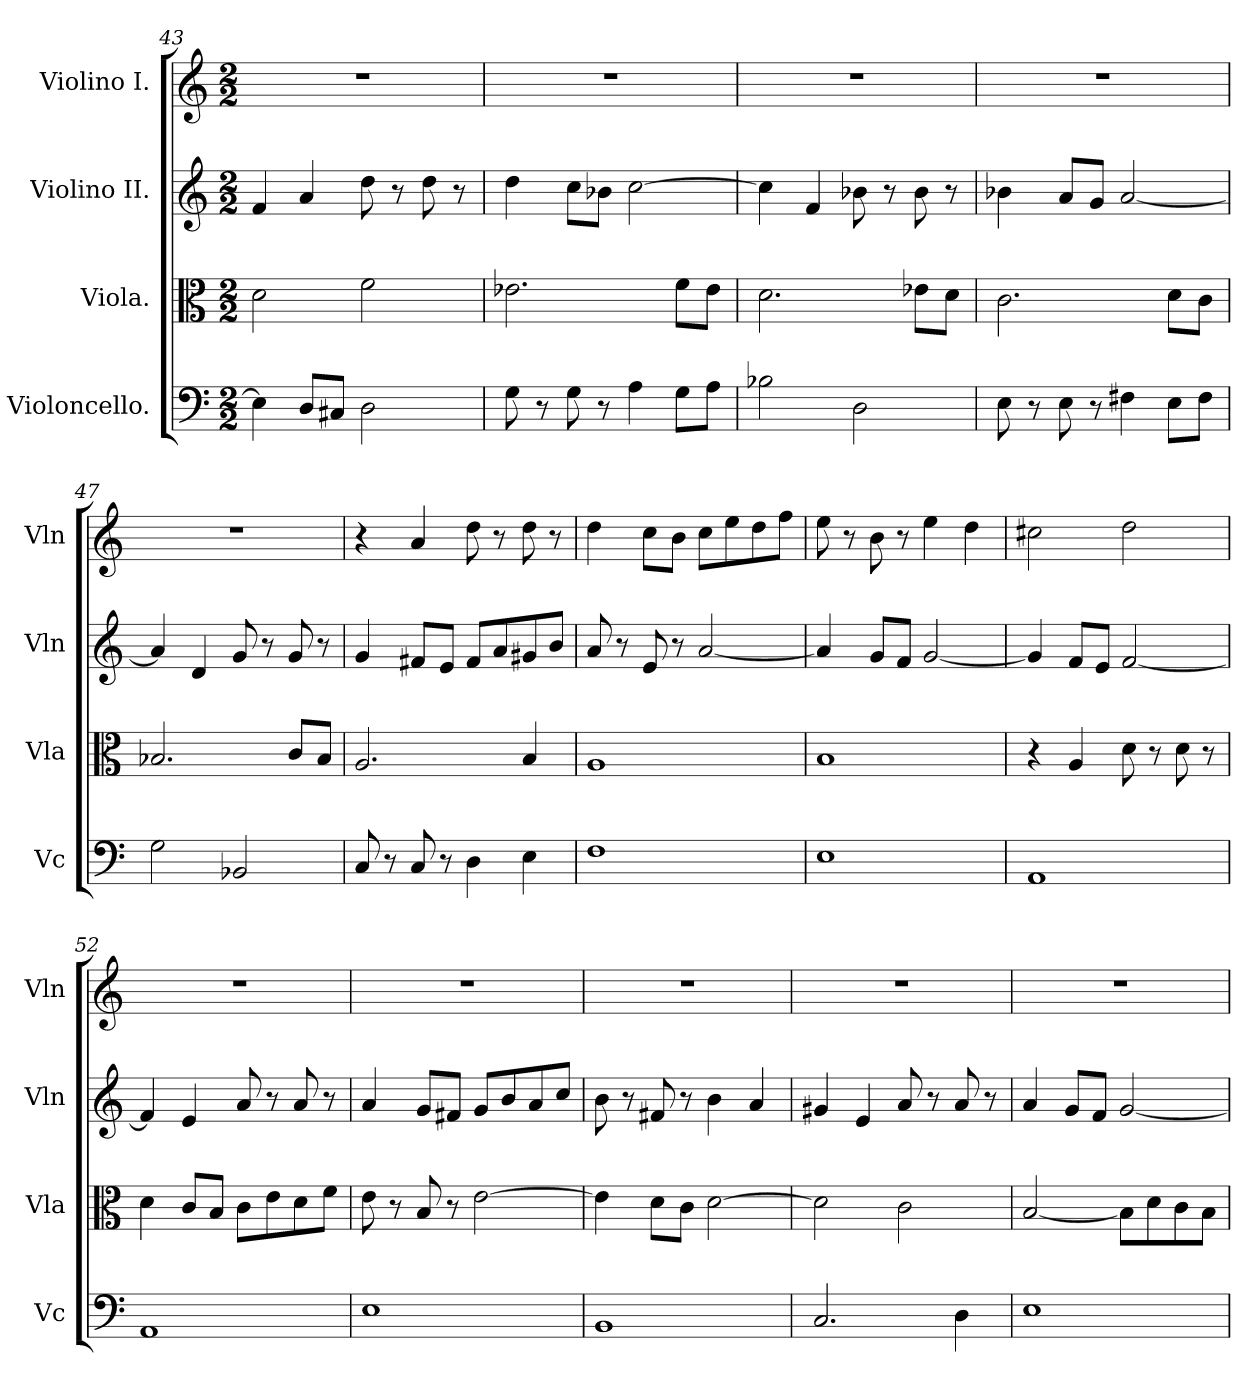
**kern	**kern	**kern	**kern
*part4	*part3	*part2	*part1
*staff4	*staff3	*staff2	*staff1
*I"Violoncello.	*I"Viola.	*I"Violino II.	*I"Violino I.
*I'Vc	*I'Vla	*I'Vln	*I'Vln
*clefF4	*clefC3	*clefG2	*clefG2
*k[]	*k[]	*k[]	*k[]
*M2/2	*M2/2	*M2/2	*M2/2
=43	=43	=43	=43
4E\]	2d\	4f/	1r
8D/L	.	4a/	.
8C#X/J	.	.	.
2D\	2f\	8dd\	.
.	.	8r	.
.	.	8dd\	.
.	.	8r	.
=44	=44	=44	=44
8G\	2.e-X\	4dd\	1r
8r	.	.	.
8G\	.	8cc\L	.
8r	.	8b-X\J	.
4A\	.	[2cc\	.
8G\L	8f\L	.	.
8A\J	8e-\J	.	.
=45	=45	=45	=45
2B-X\	2.d\	4cc\]	1r
.	.	4f/	.
2D\	.	8b-X\	.
.	.	8r	.
.	8e-X\L	8b-\	.
.	8d\J	8r	.
=46	=46	=46	=46
8E\	2.c\	4b-X\	1r
8r	.	.	.
8E\	.	8a/L	.
8r	.	8g/J	.
4F#X\	.	[2a/	.
8E\L	8d\L	.	.
8F#\J	8c\J	.	.
=47	=47	=47	=47
2G\	2.B-X/	4a/]	1r
.	.	4d/	.
2BB-X/	.	8g/	.
.	.	8r	.
.	8c/L	8g/	.
.	8B-/J	8r	.
=48	=48	=48	=48
8C/	2.A/	4g/	4r
8r	.	.	.
8C/	.	8f#X/L	4a/
8r	.	8e/J	.
4D\	.	8f#/L	8dd\
.	.	8a/	8r
4E\	4B/	8g#X/	8dd\
.	.	8b/J	8r
=49	=49	=49	=49
1F	1A	8a/	4dd\
.	.	8r	.
.	.	8e/	8cc\L
.	.	8r	8b\J
.	.	[2a/	8cc\L
.	.	.	8ee\
.	.	.	8dd\
.	.	.	8ff\J
=50	=50	=50	=50
1E	1B	4a/]	8ee\
.	.	.	8r
.	.	8g/L	8b\
.	.	8f/J	8r
.	.	[2g/	4ee\
.	.	.	4dd\
=51	=51	=51	=51
1AA	4r	4g/]	2cc#X\
.	4A/	8f/L	.
.	.	8e/J	.
.	8d\	[2f/	2dd\
.	8r	.	.
.	8d\	.	.
.	8r	.	.
=52	=52	=52	=52
1AA	4d\	4f/]	1r
.	8c/L	4e/	.
.	8B/J	.	.
.	8c\L	8a/	.
.	8e\	8r	.
.	8d\	8a/	.
.	8f\J	8r	.
=53	=53	=53	=53
1E	8e\	4a/	1r
.	8r	.	.
.	8B/	8g/L	.
.	8r	8f#X/J	.
.	[2e\	8g/L	.
.	.	8b/	.
.	.	8a/	.
.	.	8cc/J	.
=54	=54	=54	=54
1BB	4e\]	8b\	1r
.	.	8r	.
.	8d\L	8f#X/	.
.	8c\J	8r	.
.	[2d\	4b\	.
.	.	4a/	.
=55	=55	=55	=55
2.C/	2d\]	4g#X/	1r
.	.	4e/	.
.	2c\	8a/	.
.	.	8r	.
4D\	.	8a/	.
.	.	8r	.
=56	=56	=56	=56
1E	[2B/	4a/	1r
.	.	8g/L	.
.	.	8f/J	.
.	8B\L]	[2g/	.
.	8d\	.	.
.	8c\	.	.
.	8B\J	.	.
=	=	=	=
*-	*-	*-	*-
